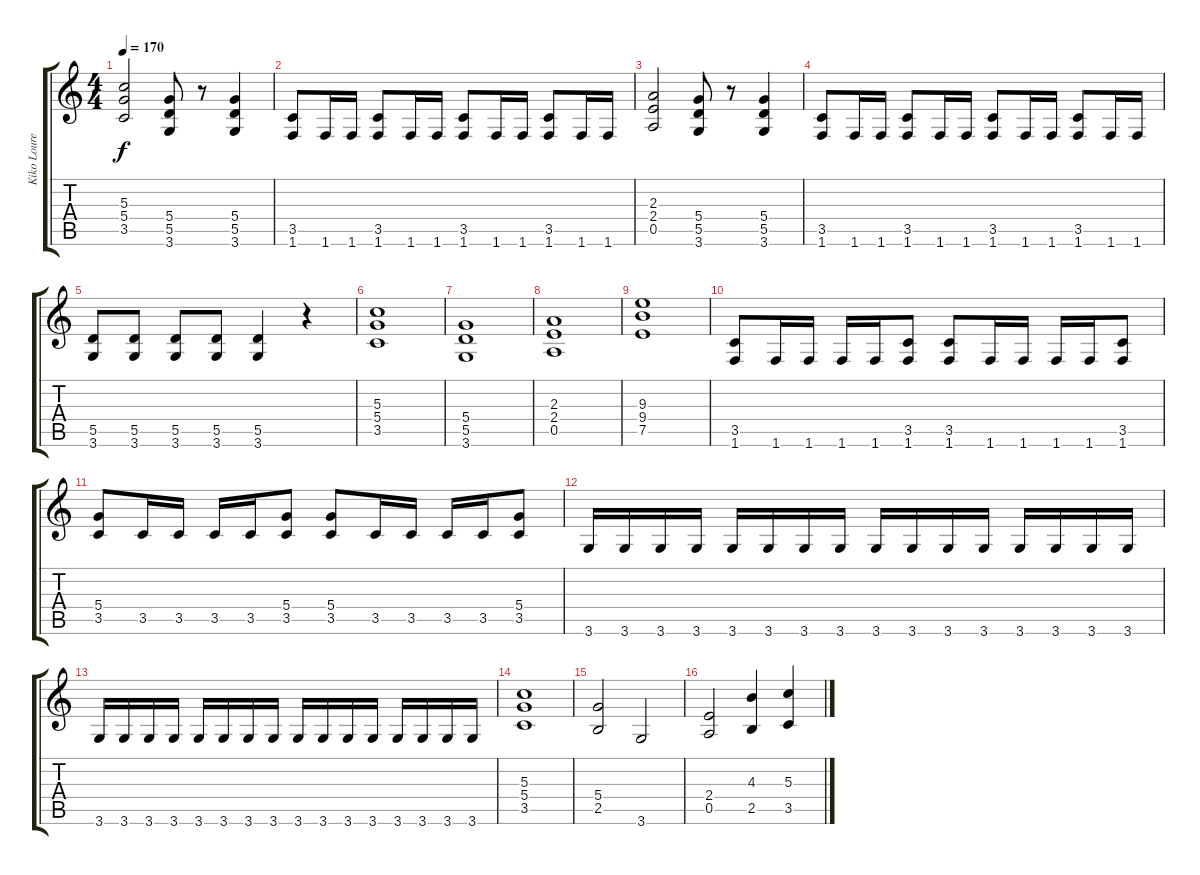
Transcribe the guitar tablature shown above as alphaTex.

\track ("Kiko Loureiro" "Kiko Loure") {instrument distortionguitar}
\staff {score tabs}
\tuning (E4 B3 G3 D3 A2 E2) {hide}
\ts (4 4)
\tempo 170
\clef g2
\ks c
(5.3 5.4 3.5).2{dy f} (5.4 5.5 3.6).8 r.8 (5.4 5.5 3.6).4 |
(3.5 1.6).8 1.6.16 1.6.16 (3.5 1.6).8 1.6.16 1.6.16 (3.5 1.6).8 1.6.16 1.6.16 (3.5 1.6).8 1.6.16 1.6.16 |
(2.3 2.4 0.5).2 (5.4 5.5 3.6).8 r.8 (5.4 5.5 3.6).4 |
(3.5 1.6).8 1.6.16 1.6.16 (3.5 1.6).8 1.6.16 1.6.16 (3.5 1.6).8 1.6.16 1.6.16 (3.5 1.6).8 1.6.16 1.6.16 |
(5.5 3.6).8 (5.5 3.6).8 (5.5 3.6).8 (5.5 3.6).8 (5.5 3.6).4 r.4 |
(5.3 5.4 3.5).1 |
(5.4 5.5 3.6).1 |
(2.3 2.4 0.5).1 |
(9.3 9.4 7.5).1 |
(3.5 1.6).8 1.6.16 1.6.16 1.6.16 1.6.16 (3.5 1.6).8 (3.5 1.6).8 1.6.16 1.6.16 1.6.16 1.6.16 (3.5 1.6).8 |
(5.4 3.5).8 3.5.16 3.5.16 3.5.16 3.5.16 (5.4 3.5).8 (5.4 3.5).8 3.5.16 3.5.16 3.5.16 3.5.16 (5.4 3.5).8 |
3.6.16 3.6.16 3.6.16 3.6.16 3.6.16 3.6.16 3.6.16 3.6.16 3.6.16 3.6.16 3.6.16 3.6.16 3.6.16 3.6.16 3.6.16 3.6.16 |
3.6.16 3.6.16 3.6.16 3.6.16 3.6.16 3.6.16 3.6.16 3.6.16 3.6.16 3.6.16 3.6.16 3.6.16 3.6.16 3.6.16 3.6.16 3.6.16 |
(5.3 5.4 3.5).1 |
(5.4 2.5).2 3.6.2 |
(2.4 0.5).2 (4.3 2.5).4 (5.3 3.5).4
